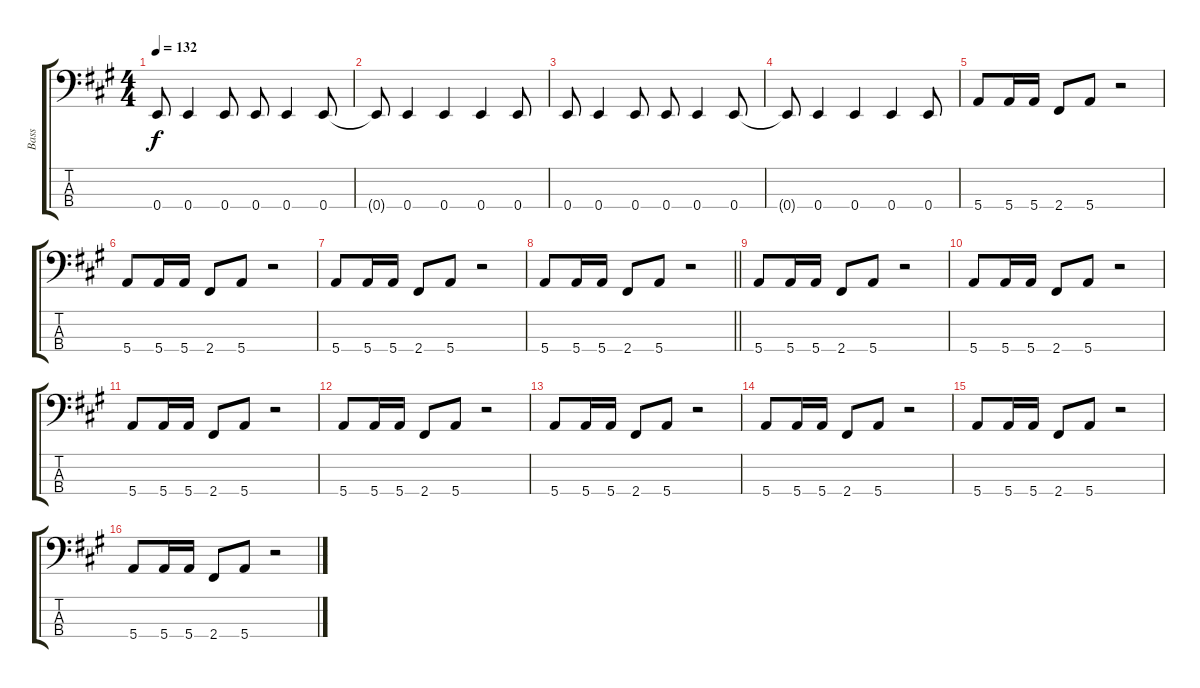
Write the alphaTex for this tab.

\track ("Bass" "Bass") {instrument electricbasspick}
\staff {score tabs}
\tuning (G2 D2 A1 E1) {hide}
\ts (4 4)
\tempo 132
\clef f4
\ks a
0.4.8{dy f} 0.4.4 0.4.8 0.4.8 0.4.4 0.4.8 |
0.4{t}.8 0.4.4 0.4.4 0.4.4 0.4.8 |
0.4.8 0.4.4 0.4.8 0.4.8 0.4.4 0.4.8 |
0.4{t}.8 0.4.4 0.4.4 0.4.4 0.4.8 |
5.4.8 5.4.16 5.4.16 2.4.8 5.4.8 r.2 |
5.4.8 5.4.16 5.4.16 2.4.8 5.4.8 r.2 |
5.4.8 5.4.16 5.4.16 2.4.8 5.4.8 r.2 |
\barLineRight lightlight
5.4.8 5.4.16 5.4.16 2.4.8 5.4.8 r.2 |
5.4.8 5.4.16 5.4.16 2.4.8 5.4.8 r.2 |
5.4.8 5.4.16 5.4.16 2.4.8 5.4.8 r.2 |
5.4.8 5.4.16 5.4.16 2.4.8 5.4.8 r.2 |
5.4.8 5.4.16 5.4.16 2.4.8 5.4.8 r.2 |
5.4.8 5.4.16 5.4.16 2.4.8 5.4.8 r.2 |
5.4.8 5.4.16 5.4.16 2.4.8 5.4.8 r.2 |
5.4.8 5.4.16 5.4.16 2.4.8 5.4.8 r.2 |
5.4.8 5.4.16 5.4.16 2.4.8 5.4.8 r.2
